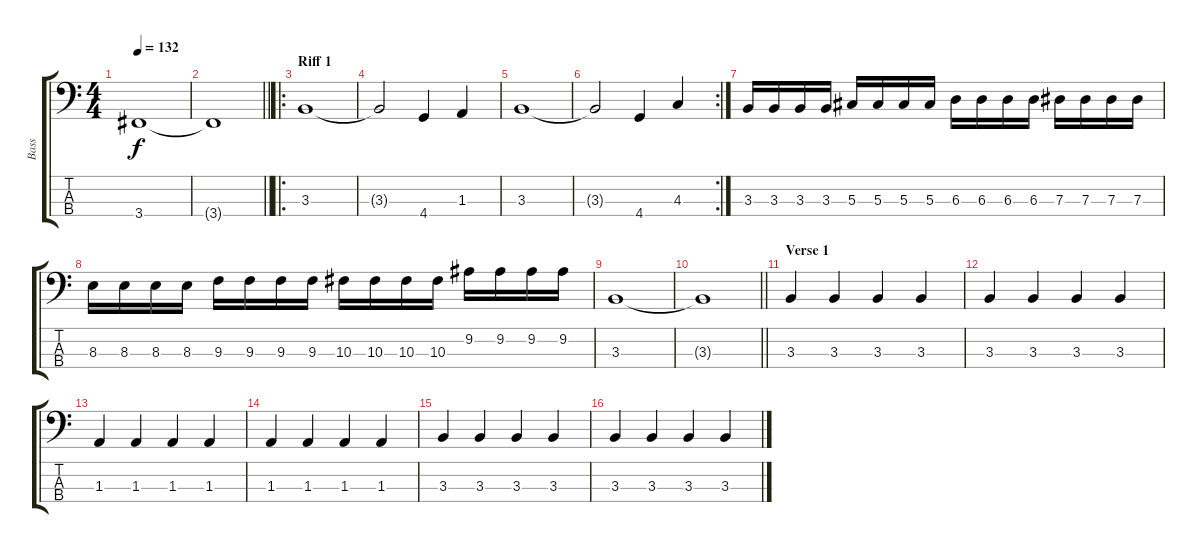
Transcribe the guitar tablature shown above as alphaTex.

\track ("Bass" "Bass") {instrument electricbasspick}
\staff {score tabs}
\tuning (Gb2 Db2 Ab1 Eb1) {hide}
\ts (4 4)
\tempo 132
\clef f4
\ks c
3.4.1{dy f} |
\barLineRight lightlight
3.4{t}.1 |
\ro
\section ("" "Riff 1")
3.3.1 |
3.3{t}.2 4.4.4 1.3.4 |
3.3.1 |
\rc 2
3.3{t}.2 4.4.4 4.3.4 |
3.3.16 3.3.16 3.3.16 3.3.16 5.3.16 5.3.16 5.3.16 5.3.16 6.3.16 6.3.16 6.3.16 6.3.16 7.3.16 7.3.16 7.3.16 7.3.16 |
8.3.16 8.3.16 8.3.16 8.3.16 9.3.16 9.3.16 9.3.16 9.3.16 10.3.16 10.3.16 10.3.16 10.3.16 9.2.16 9.2.16 9.2.16 9.2.16 |
3.3.1 |
\barLineRight lightlight
3.3{t}.1 |
\section ("" "Verse 1")
3.3.4 3.3.4 3.3.4 3.3.4 |
3.3.4 3.3.4 3.3.4 3.3.4 |
1.3.4 1.3.4 1.3.4 1.3.4 |
1.3.4 1.3.4 1.3.4 1.3.4 |
3.3.4 3.3.4 3.3.4 3.3.4 |
3.3.4 3.3.4 3.3.4 3.3.4
